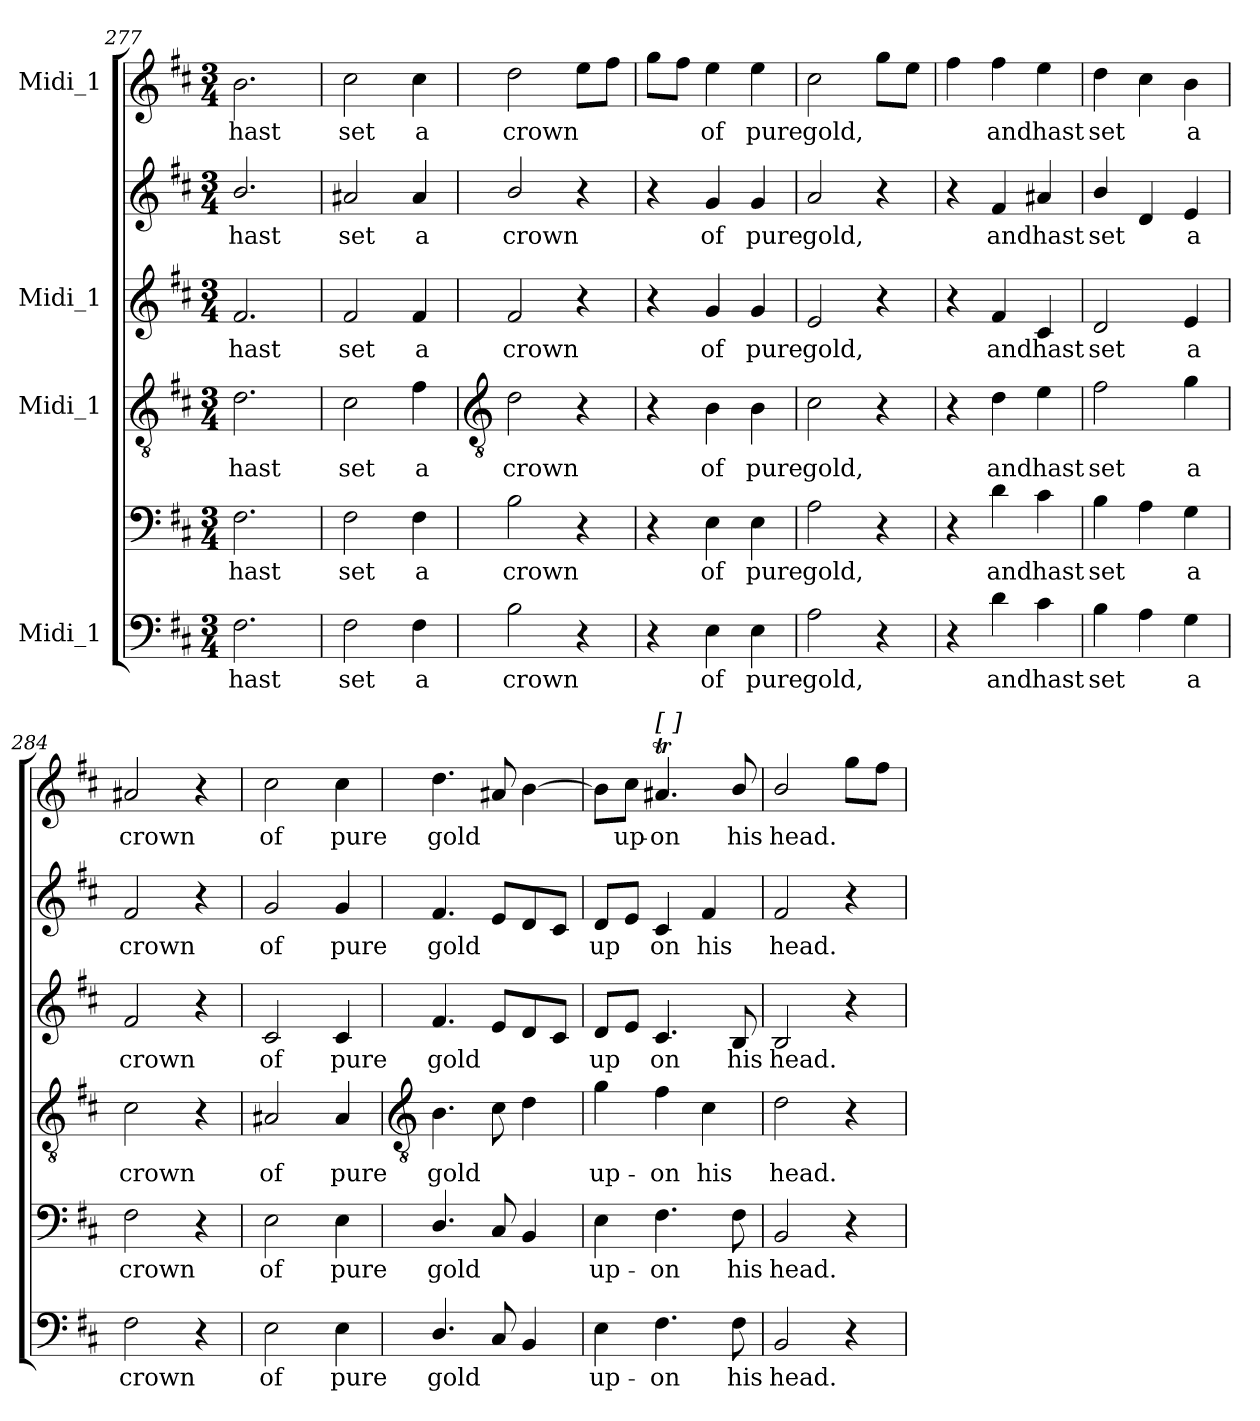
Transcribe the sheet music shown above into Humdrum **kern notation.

**kern	**text	**kern	**text	**kern	**text	**kern	**text	**kern	**text	**kern	**text
*part4	*part4	*part4	*part4	*part3	*part3	*part2	*part2	*part2	*part2	*part1	*part1
*staff6	*staff6	*staff5	*staff5	*staff4	*staff4	*staff3	*staff3	*staff2	*staff2	*staff1	*staff1
*I"Midi_1	*	*	*	*I"Midi_1	*	*I"Midi_1	*	*	*	*I"Midi_1	*
*	*	*clefF4	*	*clefGv2	*	*clefG2	*	*clefG2	*	*clefG2	*
*k[f#c#]	*	*k[f#c#]	*	*k[f#c#]	*	*k[f#c#]	*	*k[f#c#]	*	*k[f#c#]	*
*D:	*	*D:	*	*D:	*	*D:	*	*D:	*	*D:	*
*M3/4	*	*M3/4	*	*M3/4	*	*M3/4	*	*M3/4	*	*M3/4	*
=277	=277	=277	=277	=277	=277	=277	=277	=277	=277	=277	=277
!	!LO:LY:b	!	!LO:LY:b	!	!LO:LY:b	!	!LO:LY:b	!	!LO:LY:b	!	!LO:LY:b
2.F#	hast	2.F#	hast	2.d	hast	2.f#	hast	2.b/	hast	2.b	hast
=278	=278	=278	=278	=278	=278	=278	=278	=278	=278	=278	=278
!	!LO:LY:b	!	!LO:LY:b	!	!LO:LY:b	!	!LO:LY:b	!	!LO:LY:b	!	!LO:LY:b
2F#	set	2F#	set	2c#	set	2f#	set	2a#X	set	2cc#	set
!	!LO:LY:b	!	!LO:LY:b	!	!LO:LY:b	!	!LO:LY:b	!	!LO:LY:b	!	!LO:LY:b
4F#	a	4F#	a	4f#	a	4f#	a	4a#	a	4cc#	a
!!LO:LB:g=z
=279	=279	=279	=279	=279	=279	=279	=279	=279	=279	=279	=279
*	*	*	*	*clefGv2	*	*	*	*	*	*	*
!	!LO:LY:b	!	!LO:LY:b	!	!LO:LY:b	!	!LO:LY:b	!	!LO:LY:b	!	!LO:LY:b
2B	crown	2B	crown	2d	crown	2f#	crown	2b/	crown	2dd	crown
4r	.	4r	.	4r	.	4r	.	4r	.	8eeL	.
.	.	.	.	.	.	.	.	.	.	8ff#J	.
=280	=280	=280	=280	=280	=280	=280	=280	=280	=280	=280	=280
4r	.	4r	.	4r	.	4r	.	4r	.	8ggL	.
.	.	.	.	.	.	.	.	.	.	8ff#J	.
!	!LO:LY:b	!	!LO:LY:b	!	!LO:LY:b	!	!LO:LY:b	!	!LO:LY:b	!	!LO:LY:b
4E	of	4E	of	4B	of	4g	of	4g	of	4ee	of
!	!LO:LY:b	!	!LO:LY:b	!	!LO:LY:b	!	!LO:LY:b	!	!LO:LY:b	!	!LO:LY:b
4E	pure	4E	pure	4B	pure	4g	pure	4g	pure	4ee	pure
=281	=281	=281	=281	=281	=281	=281	=281	=281	=281	=281	=281
!	!LO:LY:b	!	!LO:LY:b	!	!LO:LY:b	!	!LO:LY:b	!	!LO:LY:b	!	!LO:LY:b
2A	gold,	2A	gold,	2c#	gold,	2e	gold,	2a	gold,	2cc#	gold,
4r	.	4r	.	4r	.	4r	.	4r	.	8ggL	.
.	.	.	.	.	.	.	.	.	.	8eeJ	.
=282	=282	=282	=282	=282	=282	=282	=282	=282	=282	=282	=282
4r	.	4r	.	4r	.	4r	.	4r	.	4ff#	.
!	!LO:LY:b	!	!LO:LY:b	!	!LO:LY:b	!	!LO:LY:b	!	!LO:LY:b	!	!LO:LY:b
4d	and	4d	and	4d	and	4f#	and	4f#	and	4ff#	and
!	!LO:LY:b	!	!LO:LY:b	!	!LO:LY:b	!	!LO:LY:b	!	!LO:LY:b	!	!LO:LY:b
4c#	hast	4c#	hast	4e	hast	4c#	hast	4a#X	hast	4ee	hast
=283	=283	=283	=283	=283	=283	=283	=283	=283	=283	=283	=283
!	!LO:LY:b	!	!LO:LY:b	!	!LO:LY:b	!	!LO:LY:b	!	!LO:LY:b	!	!LO:LY:b
4B	set	4B	set	2f#	set	2d	set	4b/	set	4dd	set
4A	.	4A	.	.	.	.	.	4d	.	4cc#	.
!	!LO:LY:b	!	!LO:LY:b	!	!LO:LY:b	!	!LO:LY:b	!	!LO:LY:b	!	!LO:LY:b
4G	a	4G	a	4g	a	4e	a	4e	a	4b	a
=284	=284	=284	=284	=284	=284	=284	=284	=284	=284	=284	=284
!	!LO:LY:b	!	!LO:LY:b	!	!LO:LY:b	!	!LO:LY:b	!	!LO:LY:b	!	!LO:LY:b
2F#	crown	2F#	crown	2c#	crown	2f#	crown	2f#	crown	2a#X	crown
4r	.	4r	.	4r	.	4r	.	4r	.	4r	.
=285	=285	=285	=285	=285	=285	=285	=285	=285	=285	=285	=285
!	!LO:LY:b	!	!LO:LY:b	!	!LO:LY:b	!	!LO:LY:b	!	!LO:LY:b	!	!LO:LY:b
2E	of	2E	of	2A#X	of	2c#	of	2g	of	2cc#	of
!	!LO:LY:b	!	!LO:LY:b	!	!LO:LY:b	!	!LO:LY:b	!	!LO:LY:b	!	!LO:LY:b
4E	pure	4E	pure	4A#	pure	4c#	pure	4g	pure	4cc#	pure
!!LO:LB:g=z
=286	=286	=286	=286	=286	=286	=286	=286	=286	=286	=286	=286
*	*	*	*	*clefGv2	*	*	*	*	*	*	*
!	!LO:LY:b	!	!LO:LY:b	!	!LO:LY:b	!	!LO:LY:b	!	!LO:LY:b	!	!LO:LY:b
4.D/	gold	4.D/	gold	4.B	gold	4.f#	gold	4.f#	gold	4.dd	gold
8C#	.	8C#	.	8c#	.	8eL	.	8eL	.	8a#X	.
4BB	.	4BB	.	4d	.	8d	.	8d	.	[4b	.
.	.	.	.	.	.	8c#J	.	8c#J	.	.	.
=287	=287	=287	=287	=287	=287	=287	=287	=287	=287	=287	=287
!	!LO:LY:b	!	!LO:LY:b	!	!LO:LY:b	!	!LO:LY:b	!	!LO:LY:b	!	!
4E	up-	4E	up-	4g	up-	8dL	up	8dL	up	8bL]	.
!	!	!	!	!	!	!	!	!	!	!	!LO:LY:b
.	.	.	.	.	.	8eJ	.	8eJ	.	8cc#J	up-
!	!	!	!	!	!	!	!	!	!	!LO:TX:a:t=[   ]	!
!	!LO:LY:b	!	!LO:LY:b	!	!LO:LY:b	!	!LO:LY:b	!	!LO:LY:b	!	!LO:LY:b
4.F#	-on	4.F#	-on	4f#	-on	4.c#	on	4c#	on	4.a#Xt	-on
!	!	!	!	!	!LO:LY:b	!	!	!	!LO:LY:b	!	!
.	.	.	.	4c#	his	.	.	4f#	his	.	.
!	!LO:LY:b	!	!LO:LY:b	!	!	!	!LO:LY:b	!	!	!	!LO:LY:b
8F#	his	8F#	his	.	.	8B	his	.	.	8b/	his
=288	=288	=288	=288	=288	=288	=288	=288	=288	=288	=288	=288
!	!LO:LY:b	!	!LO:LY:b	!	!LO:LY:b	!	!LO:LY:b	!	!LO:LY:b	!	!LO:LY:b
2BB	head.	2BB	head.	2d	head.	2B	head.	2f#	head.	2b/	head.
4r	.	4r	.	4r	.	4r	.	4r	.	8ggL	.
.	.	.	.	.	.	.	.	.	.	8ff#J	.
=	=	=	=	=	=	=	=	=	=	=	=
*-	*-	*-	*-	*-	*-	*-	*-	*-	*-	*-	*-
